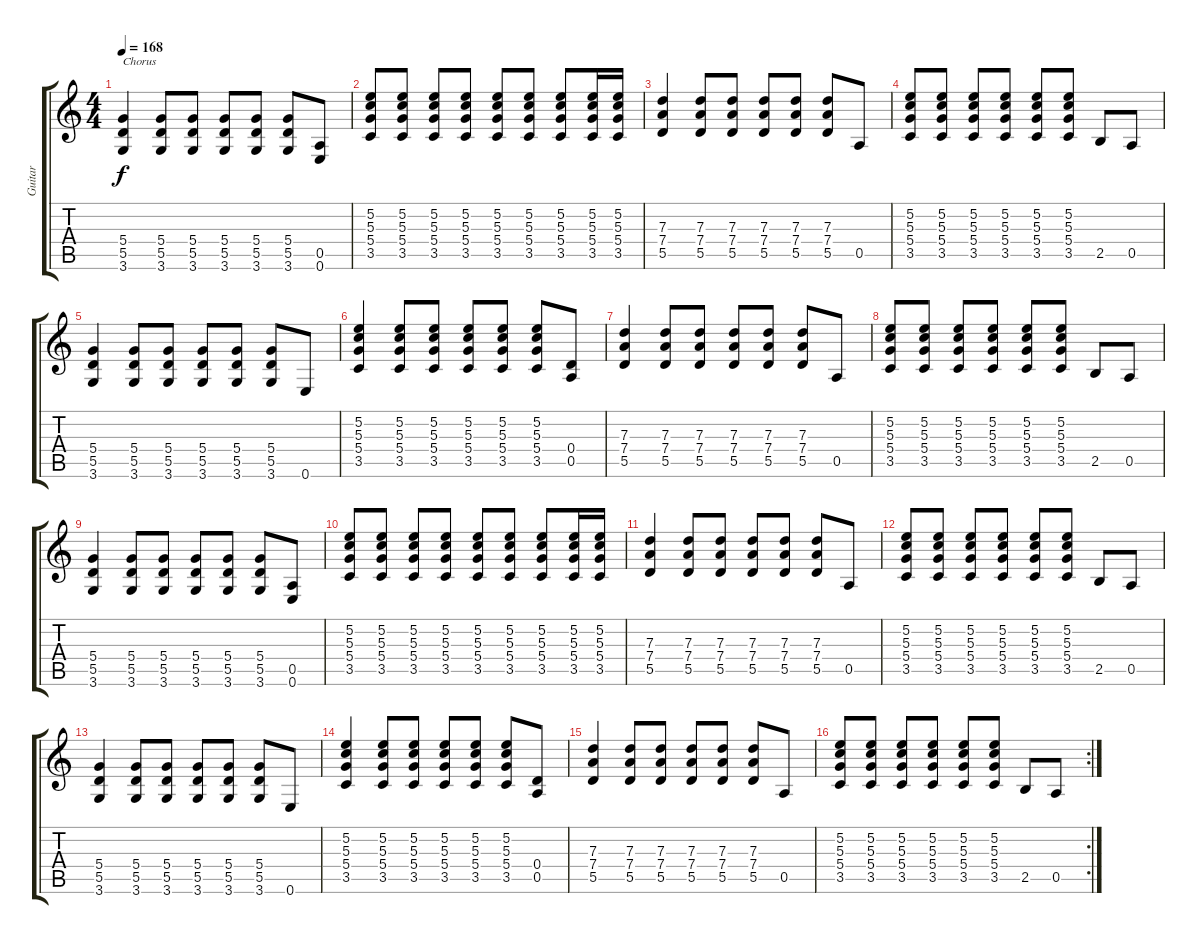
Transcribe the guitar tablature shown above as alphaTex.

\track ("Guitar " "Guitar ") {instrument distortionguitar}
\staff {score tabs}
\tuning (E4 B3 G3 D3 A2 E2) {hide}
\ts (4 4)
\tempo 168
\clef g2
\ks c
(5.4 5.5 3.6).4{txt "Chorus" dy f} (5.4 5.5 3.6).8 (5.4 5.5 3.6).8 (5.4 5.5 3.6).8 (5.4 5.5 3.6).8 (5.4 5.5 3.6).8 (0.5 0.6).8 |
(5.2 5.3 5.4 3.5).8 (5.2 5.3 5.4 3.5).8 (5.2 5.3 5.4 3.5).8 (5.2 5.3 5.4 3.5).8 (5.2 5.3 5.4 3.5).8 (5.2 5.3 5.4 3.5).8 (5.2 5.3 5.4 3.5).8 (5.2 5.3 5.4 3.5).16 (5.2 5.3 5.4 3.5).16 |
(7.3 7.4 5.5).4 (7.3 7.4 5.5).8 (7.3 7.4 5.5).8 (7.3 7.4 5.5).8 (7.3 7.4 5.5).8 (7.3 7.4 5.5).8 0.5.8 |
(5.2 5.3 5.4 3.5).8 (5.2 5.3 5.4 3.5).8 (5.2 5.3 5.4 3.5).8 (5.2 5.3 5.4 3.5).8 (5.2 5.3 5.4 3.5).8 (5.2 5.3 5.4 3.5).8 2.5.8 0.5.8 |
(5.4 5.5 3.6).4 (5.4 5.5 3.6).8 (5.4 5.5 3.6).8 (5.4 5.5 3.6).8 (5.4 5.5 3.6).8 (5.4 5.5 3.6).8 0.6.8 |
(5.2 5.3 5.4 3.5).4 (5.2 5.3 5.4 3.5).8 (5.2 5.3 5.4 3.5).8 (5.2 5.3 5.4 3.5).8 (5.2 5.3 5.4 3.5).8 (5.2 5.3 5.4 3.5).8 (0.4 0.5).8 |
(7.3 7.4 5.5).4 (7.3 7.4 5.5).8 (7.3 7.4 5.5).8 (7.3 7.4 5.5).8 (7.3 7.4 5.5).8 (7.3 7.4 5.5).8 0.5.8 |
(5.2 5.3 5.4 3.5).8 (5.2 5.3 5.4 3.5).8 (5.2 5.3 5.4 3.5).8 (5.2 5.3 5.4 3.5).8 (5.2 5.3 5.4 3.5).8 (5.2 5.3 5.4 3.5).8 2.5.8 0.5.8 |
(5.4 5.5 3.6).4 (5.4 5.5 3.6).8 (5.4 5.5 3.6).8 (5.4 5.5 3.6).8 (5.4 5.5 3.6).8 (5.4 5.5 3.6).8 (0.5 0.6).8 |
(5.2 5.3 5.4 3.5).8 (5.2 5.3 5.4 3.5).8 (5.2 5.3 5.4 3.5).8 (5.2 5.3 5.4 3.5).8 (5.2 5.3 5.4 3.5).8 (5.2 5.3 5.4 3.5).8 (5.2 5.3 5.4 3.5).8 (5.2 5.3 5.4 3.5).16 (5.2 5.3 5.4 3.5).16 |
(7.3 7.4 5.5).4 (7.3 7.4 5.5).8 (7.3 7.4 5.5).8 (7.3 7.4 5.5).8 (7.3 7.4 5.5).8 (7.3 7.4 5.5).8 0.5.8 |
(5.2 5.3 5.4 3.5).8 (5.2 5.3 5.4 3.5).8 (5.2 5.3 5.4 3.5).8 (5.2 5.3 5.4 3.5).8 (5.2 5.3 5.4 3.5).8 (5.2 5.3 5.4 3.5).8 2.5.8 0.5.8 |
(5.4 5.5 3.6).4 (5.4 5.5 3.6).8 (5.4 5.5 3.6).8 (5.4 5.5 3.6).8 (5.4 5.5 3.6).8 (5.4 5.5 3.6).8 0.6.8 |
(5.2 5.3 5.4 3.5).4 (5.2 5.3 5.4 3.5).8 (5.2 5.3 5.4 3.5).8 (5.2 5.3 5.4 3.5).8 (5.2 5.3 5.4 3.5).8 (5.2 5.3 5.4 3.5).8 (0.4 0.5).8 |
(7.3 7.4 5.5).4 (7.3 7.4 5.5).8 (7.3 7.4 5.5).8 (7.3 7.4 5.5).8 (7.3 7.4 5.5).8 (7.3 7.4 5.5).8 0.5.8 |
\rc 2
(5.2 5.3 5.4 3.5).8 (5.2 5.3 5.4 3.5).8 (5.2 5.3 5.4 3.5).8 (5.2 5.3 5.4 3.5).8 (5.2 5.3 5.4 3.5).8 (5.2 5.3 5.4 3.5).8 2.5.8 0.5.8
